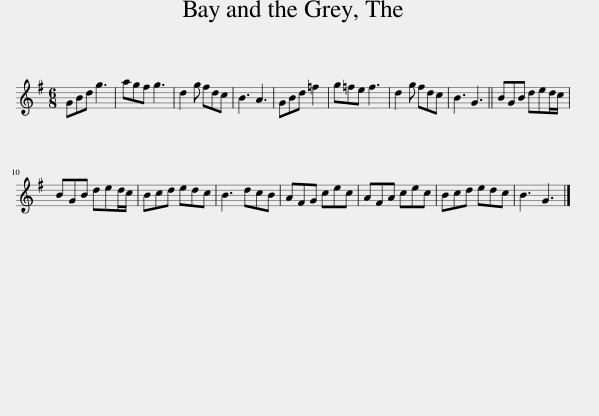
X:1
L:1/8
M:6/8
I:linebreak $
K:G
V:1 treble
V:1
 GBd g3 | agf g3 | d2 g fdc | B3 A3 | GBd =f2 | %5
 g=fe f3 | d2 g fdc | B3 G3 || BGB ded/c/ |$ BGB ded/c/ | %10
 Bcd edc | B3 dcB | AFG cec | AFA cec | Bcd edc | %15
 B3 G3 |] %16
